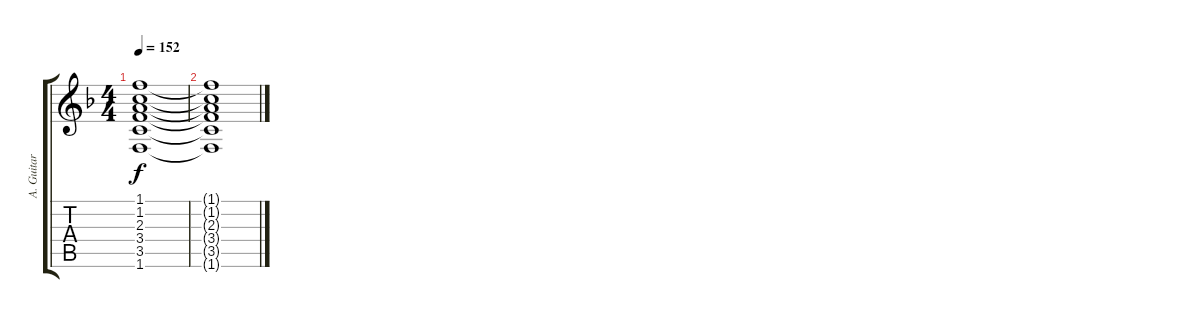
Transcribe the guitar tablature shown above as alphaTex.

\track ("A. Guitar II" "A. Guitar ") {instrument acousticguitarsteel}
\staff {score tabs}
\tuning (E4 B3 G3 D3 A2 E2) {hide}
\ts (4 4)
\tempo 152
\clef g2
\ks f
(1.1{t} 1.2{t} 2.3{t} 3.4{t} 3.5{t} 1.6{t}).1{dy f} |
(1.1{t} 1.2{t} 2.3{t} 3.4{t} 3.5{t} 1.6{t}).1
